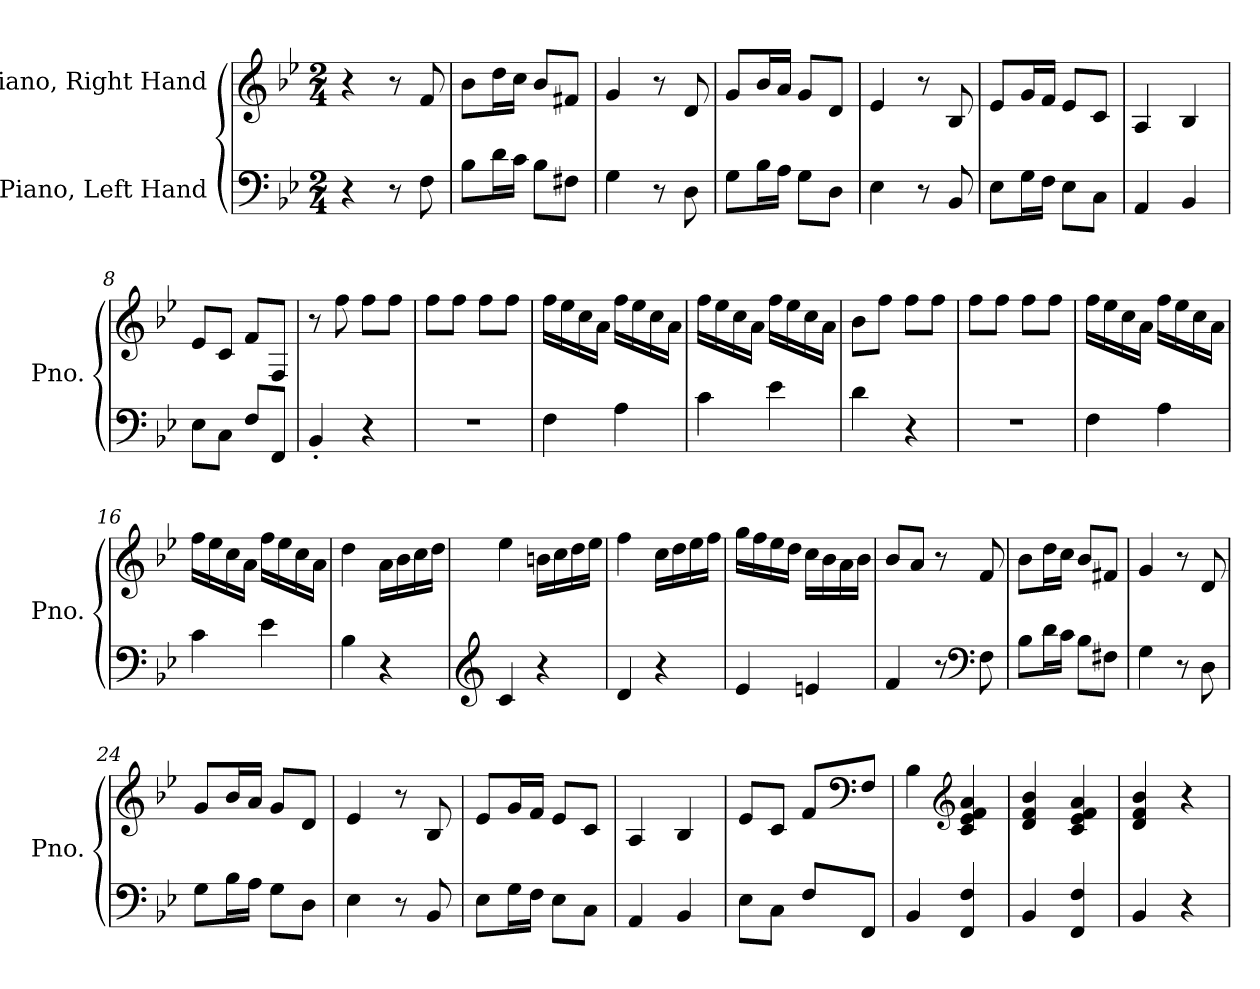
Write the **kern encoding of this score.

**kern	**kern
*part2	*part1
*staff2	*staff1
*I"Piano, Left Hand	*I"Piano, Right Hand
*I'Pno.	*I'Pno.
*clefF4	*clefG2
*k[b-e-]	*k[b-e-]
*M2/4	*M2/4
*MM100	*MM100
=1	=1
4r	4r
8r	8r
8F\	8f/
=2	=2
8B-\L	8b-\L
16d\L	16dd\L
16c\JJ	16cc\JJ
8B-\L	8b-/L
8F#X\J	8f#X/J
=3	=3
4G\	4g/
8r	8r
8D\	8d/
=4	=4
8G\L	8g/L
16B-\L	16b-/L
16A\JJ	16a/JJ
8G\L	8g/L
8D\J	8d/J
=5	=5
4E-\	4e-/
8r	8r
8BB-/	8B-/
=6	=6
8E-\L	8e-/L
16G\L	16g/L
16F\JJ	16f/JJ
8E-\L	8e-/L
8C\J	8c/J
=7	=7
4AA/	4A/
4BB-/	4B-/
!!LO:LB:g=z
=8	=8
8E-\L	8e-/L
8C\J	8c/J
8F/L	8f/L
8FF/J	8F/J
=9	=9
4BB-'/	8r
.	8ff\
4r	8ff\L
.	8ff\J
=10	=10
2r	8ff\L
.	8ff\J
.	8ff\L
.	8ff\J
=11	=11
4F\	16ff\LL
.	16ee-\
.	16cc\
.	16a\JJ
4A\	16ff\LL
.	16ee-\
.	16cc\
.	16a\JJ
=12	=12
4c\	16ff\LL
.	16ee-\
.	16cc\
.	16a\JJ
4e-\	16ff\LL
.	16ee-\
.	16cc\
.	16a\JJ
=13	=13
4d\	8b-\L
.	8ff\J
4r	8ff\L
.	8ff\J
=14	=14
2r	8ff\L
.	8ff\J
.	8ff\L
.	8ff\J
!!LO:LB:g=z
=15	=15
4F\	16ff\LL
.	16ee-\
.	16cc\
.	16a\JJ
4A\	16ff\LL
.	16ee-\
.	16cc\
.	16a\JJ
=16	=16
4c\	16ff\LL
.	16ee-\
.	16cc\
.	16a\JJ
4e-\	16ff\LL
.	16ee-\
.	16cc\
.	16a\JJ
=17	=17
4B-\	4dd\
4r	16a\LL
.	16b-\
.	16cc\
.	16dd\JJ
=18	=18
*clefG2	*
4c/	4ee-\
4r	16bn\LL
.	16cc\
.	16dd\
.	16ee-\JJ
=19	=19
4d/	4ff\
4r	16cc\LL
.	16dd\
.	16ee-\
.	16ff\JJ
!!LO:LB:g=z
=20	=20
4e-/	16gg\LL
.	16ff\
.	16ee-\
.	16dd\JJ
4en/	16cc\LL
.	16b-\
.	16a\
.	16b-\JJ
=21	=21
4f/	8b-/L
.	8a/J
8r	8r
*clefF4	*
8F\	8f/
=22	=22
8B-\L	8b-\L
16d\L	16dd\L
16c\JJ	16cc\JJ
8B-\L	8b-/L
8F#X\J	8f#X/J
=23	=23
4G\	4g/
8r	8r
8D\	8d/
=24	=24
8G\L	8g/L
16B-\L	16b-/L
16A\JJ	16a/JJ
8G\L	8g/L
8D\J	8d/J
=25	=25
4E-\	4e-/
8r	8r
8BB-/	8B-/
=26	=26
8E-\L	8e-/L
16G\L	16g/L
16F\JJ	16f/JJ
8E-\L	8e-/L
8C\J	8c/J
!!LO:LB:g=z
=27	=27
4AA/	4A/
4BB-/	4B-/
=28	=28
8E-\L	8e-/L
8C\J	8c/J
8F/L	8f/L
*	*clefF4
8FF/J	8F/J
=29	=29
4BB-/	4B-\
*	*clefG2
4FF/ 4F/	4c/ 4e-/ 4f/ 4a/
=30	=30
4BB-/	4d/ 4f/ 4b-/
4FF/ 4F/	4c/ 4e-/ 4f/ 4a/
=31	=31
4BB-/	4d/ 4f/ 4b-/
4r	4r
=	=
*-	*-
